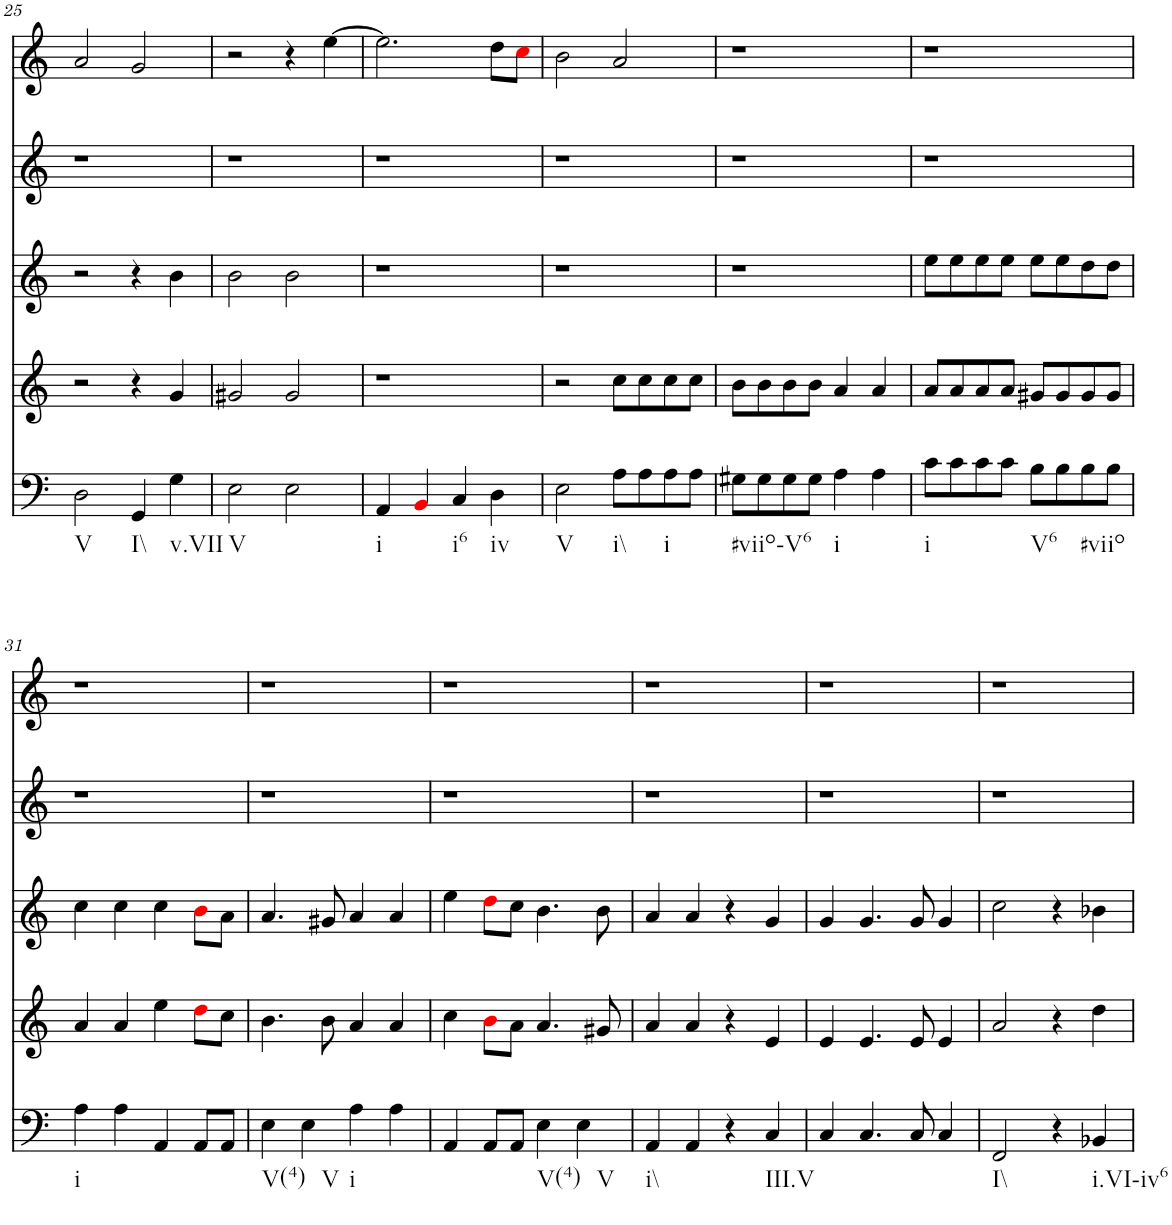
**kern	**kern	**kern	**kern	**kern
*part5	*part4	*part3	*part2	*part1
*staff5	*staff4	*staff3	*staff2	*staff1
*I"vox	*I"vox	*I"vox	*I"vox	*I"vox
!!LO:PB:g=z
*clefF4	*clefG2	*clefG2	*clefG2	*clefG2
*k[]	*k[]	*k[]	*k[]	*k[]
*M4/4	*M4/4	*M4/4	*M4/4	*M4/4
=25	=25	=25	=25	=25
!LO:TX:b:t=V	!	!	!	!
2D\	2r	2r	1r	2a/
!LO:TX:b:t=I\\	!	!	!	!
4GG/	4r	4r	.	2g/
!LO:TX:b:t=v.VII	!	!	!	!
4G\	4g/	4b\	.	.
=26	=26	=26	=26	=26
!LO:TX:b:t=V	!	!	!	!
2E\	2g#X/	2b\	1r	2r
2E\	2g#/	2b\	.	4r
.	.	.	.	[4ee\
=27	=27	=27	=27	=27
!LO:TX:b:t=i	!	!	!	!
4AA/	1r	1r	1r	2.ee\]
4BBi/	.	.	.	.
!LO:TX:b:t=i6	!	!	!	!
4C/	.	.	.	.
!LO:TX:b:t=iv	!	!	!	!
4D\	.	.	.	8dd\L
.	.	.	.	8cci\J
=28	=28	=28	=28	=28
!LO:TX:b:t=V	!	!	!	!
2E\	2r	1r	1r	2b\
!LO:TX:b:t=i\\	!	!	!	!
8A\L	8cc\L	.	.	2a/
8A\	8cc\	.	.	.
!LO:TX:b:t=i	!	!	!	!
8A\	8cc\	.	.	.
8A\J	8cc\J	.	.	.
=29	=29	=29	=29	=29
!LO:TX:b:t=#viio-V6	!	!	!	!
8G#X\L	8b\L	1r	1r	1r
8G#\	8b\	.	.	.
8G#\	8b\	.	.	.
8G#\J	8b\J	.	.	.
!LO:TX:b:t=i	!	!	!	!
4A\	4a/	.	.	.
4A\	4a/	.	.	.
=30	=30	=30	=30	=30
!LO:TX:b:t=i	!	!	!	!
8c\L	8a/L	8ee\L	1r	1r
8c\	8a/	8ee\	.	.
8c\	8a/	8ee\	.	.
8c\J	8a/J	8ee\J	.	.
!LO:TX:b:t=V6	!	!	!	!
8B\L	8g#X/L	8ee\L	.	.
8B\	8g#/	8ee\	.	.
!LO:TX:b:t=#viio	!	!	!	!
8B\	8g#/	8dd\	.	.
8B\J	8g#/J	8dd\J	.	.
!!LO:LB:g=z
=31	=31	=31	=31	=31
!LO:TX:b:t=i	!	!	!	!
4A\	4a/	4cc\	1r	1r
4A\	4a/	4cc\	.	.
4AA/	4ee\	4cc\	.	.
8AA/L	8ddi\L	8bi\L	.	.
8AA/J	8cc\J	8a\J	.	.
=32	=32	=32	=32	=32
!LO:TX:b:t=V(4)	!	!	!	!
4E\	4.b\	4.a/	1r	1r
!LO:TX:b:t=V	!	!	!	!
4E\	.	.	.	.
.	8b\	8g#X/	.	.
!LO:TX:b:t=i	!	!	!	!
4A\	4a/	4a/	.	.
4A\	4a/	4a/	.	.
=33	=33	=33	=33	=33
4AA/	4cc\	4ee\	1r	1r
8AA/L	8bi\L	8ddi\L	.	.
8AA/J	8a\J	8cc\J	.	.
!LO:TX:b:t=V(4)	!	!	!	!
4E\	4.a/	4.b\	.	.
!LO:TX:b:t=V	!	!	!	!
4E\	.	.	.	.
.	8g#X/	8b\	.	.
=34	=34	=34	=34	=34
!LO:TX:b:t=i\\	!	!	!	!
4AA/	4a/	4a/	1r	1r
4AA/	4a/	4a/	.	.
4r	4r	4r	.	.
!LO:TX:b:t=III.V	!	!	!	!
4C/	4e/	4g/	.	.
=35	=35	=35	=35	=35
4C/	4e/	4g/	1r	1r
4.C/	4.e/	4.g/	.	.
8C/	8e/	8g/	.	.
4C/	4e/	4g/	.	.
=36	=36	=36	=36	=36
!LO:TX:b:t=I\\	!	!	!	!
2FF/	2a/	2cc\	1r	1r
4r	4r	4r	.	.
!LO:TX:b:t=i.VI-iv6	!	!	!	!
4BB-X/	4dd\	4b-X\	.	.
=	=	=	=	=
*-	*-	*-	*-	*-
